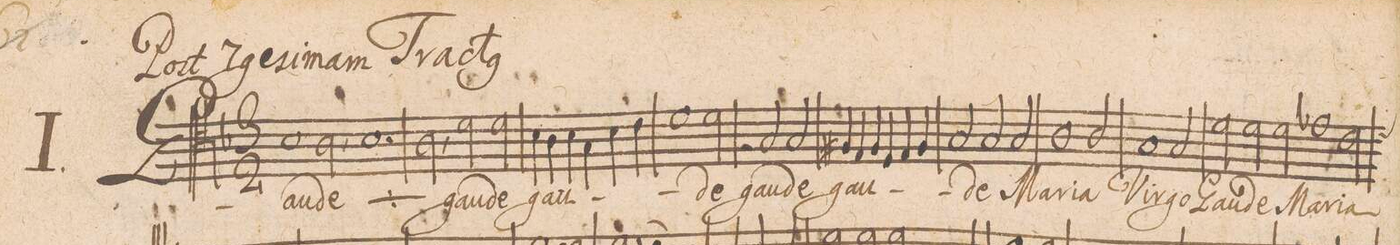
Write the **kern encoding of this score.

**kern	**text
*I"TENOR.	*
*clefC4	*
*k[b-]	*
*M3/2	*
1B-	Gau-
2A,\	-de
=2-	=2-
*	*ij
1.B-	Gau-
=3-	=3-
2A,\	-de
*	*Xij
2d\	gau-
2d\	-de
=4-	=4-
4B-\	gau-
4A\	.
4B-\	.
4G\	.
4B-\	.
4c\	.
=5-	=5-
1d	.
2d\	-de
=6-	=6-
2r	.
2G/	gau-
2G/	-de
=7-	=7-
4F#X/	gau-
4E/	.
4F#/	.
4D/	.
4E/	.
4F#/	.
=8-	=8-
2G/	.
2G/	-de
2G/	Ma-
=9-	=9-
1A	-ri-
2A/	-a
=10-	=10-
1G	Vir-
2G/	-go
=11-	=11-
2d\	Gau-
2d\	-de
2d\	Ma-
=12-	=12-
1e-X	-ri-
2c\	-a
*custos:d	*
=13-	=13-
*-	*-
